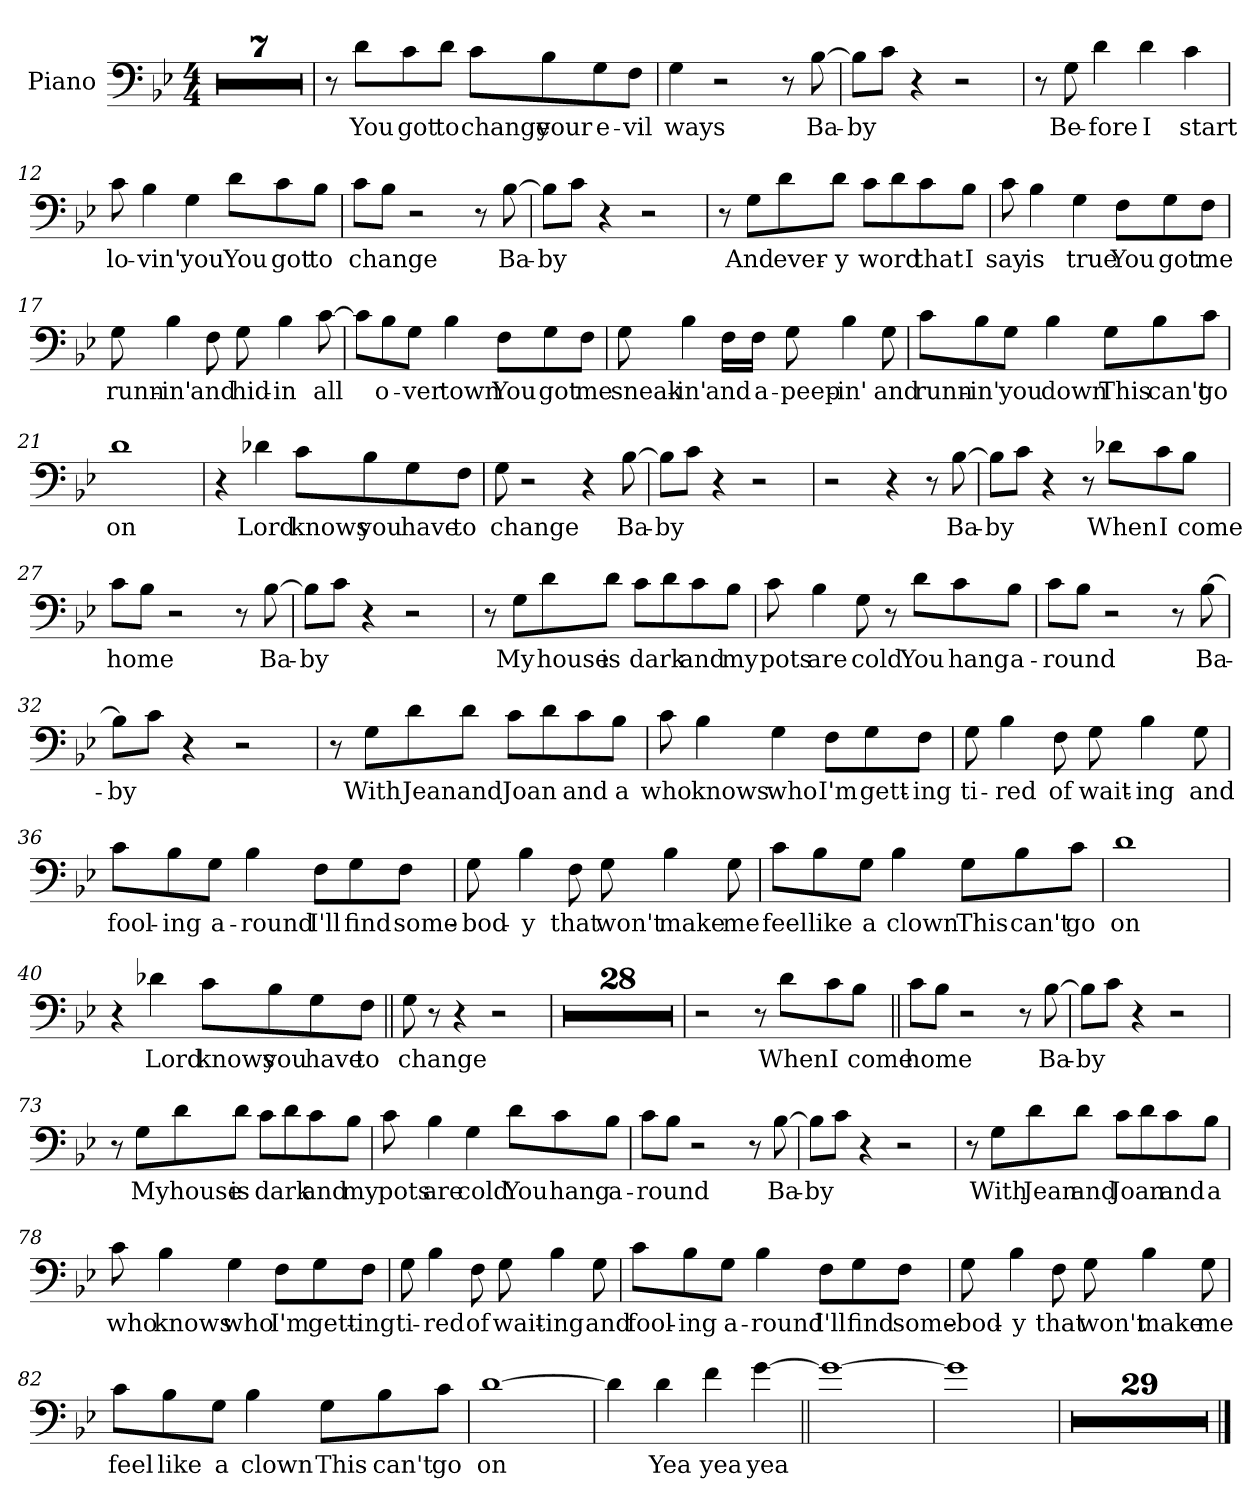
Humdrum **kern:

**kern	**text
*part1	*part1
*staff1	*staff1
*I"Piano	*
*I'Pno.	*
*clefF4	*
*k[b-e-]	*
*M4/4	*
=1	=1
1r	.
=2	=2
1r	.
=3	=3
1r	.
=4	=4
1r	.
=5	=5
1r	.
=6	=6
1r	.
=7	=7
1r	.
=8	=8
8r	.
!	!LO:LY:b
8d\L	You
!	!LO:LY:b
8c\	got
!	!LO:LY:b
8d\J	to
!	!LO:LY:b
8c\L	change
!	!LO:LY:b
8B-\	your
!	!LO:LY:b
8G\	e-
!	!LO:LY:b
8F\J	-vil
=9	=9
!	!LO:LY:b
4G\	ways
2r	.
8r	.
!	!LO:LY:b
[8B-\	Ba-
=10	=10
!	!LO:LY:b
8B-\L]	-by
8c\J	.
4r	.
2r	.
!!LO:LB:g=z
=11	=11
8r	.
!	!LO:LY:b
8G\	Be-
!	!LO:LY:b
4d\	-fore
!	!LO:LY:b
4d\	I
!	!LO:LY:b
4c\	start
=12	=12
!	!LO:LY:b
8c\	lo-
!	!LO:LY:b
4B-\	-vin'
!	!LO:LY:b
4G\	you
!	!LO:LY:b
8d\L	You
!	!LO:LY:b
8c\	got
!	!LO:LY:b
8B-\J	to
=13	=13
!	!LO:LY:b
8c\L	change
8B-\J	.
2r	.
8r	.
!	!LO:LY:b
[8B-\	Ba-
=14	=14
!	!LO:LY:b
8B-\L]	-by
8c\J	.
4r	.
2r	.
!!LO:LB:g=z
=15	=15
8r	.
!	!LO:LY:b
8G\L	And
!	!LO:LY:b
8d\	ever-
!	!LO:LY:b
8d\J	-y
!	!LO:LY:b
8c\L	word
8d\	.
!	!LO:LY:b
8c\	that
!	!LO:LY:b
8B-\J	I
=16	=16
!	!LO:LY:b
8c\	say
!	!LO:LY:b
4B-\	is
!	!LO:LY:b
4G\	true
!	!LO:LY:b
8F\L	You
!	!LO:LY:b
8G\	got
!	!LO:LY:b
8F\J	me
=17	=17
!	!LO:LY:b
8G\	runn-
!	!LO:LY:b
4B-\	-in'
!	!LO:LY:b
8F\	and
!	!LO:LY:b
8G\	hid-
!	!LO:LY:b
4B-\	-in
!	!LO:LY:b
[8c\	all
!!LO:LB:g=z
=18	=18
8c\L]	.
!	!LO:LY:b
8B-\	o-
!	!LO:LY:b
8G\J	-ver
!	!LO:LY:b
4B-\	town
!	!LO:LY:b
8F\L	You
!	!LO:LY:b
8G\	got
!	!LO:LY:b
8F\J	me
=19	=19
!	!LO:LY:b
8G\	sneak-
!	!LO:LY:b
4B-\	-in'
!	!LO:LY:b
16F\LL	and
!	!LO:LY:b
16F\JJ	a-
!	!LO:LY:b
8G\	-peep-
!	!LO:LY:b
4B-\	-in'
!	!LO:LY:b
8G\	and
!!LO:LB:g=z
=20	=20
!	!LO:LY:b
8c\L	runn-
!	!LO:LY:b
8B-\	-in'
!	!LO:LY:b
8G\J	you
!	!LO:LY:b
4B-\	down
!	!LO:LY:b
8G\L	This
!	!LO:LY:b
8B-\	can't
!	!LO:LY:b
8c\J	go
=21	=21
!	!LO:LY:b
1d	on
=22	=22
4r	.
!	!LO:LY:b
4d-X\	Lord
!	!LO:LY:b
8c\L	knows
!	!LO:LY:b
8B-\	you
!	!LO:LY:b
8G\	have
!	!LO:LY:b
8F\J	to
=23	=23
!	!LO:LY:b
8G\	change
2r	.
4r	.
!	!LO:LY:b
[8B-\	Ba-
=24	=24
!	!LO:LY:b
8B-\L]	-by
8c\J	.
4r	.
2r	.
!!LO:LB:g=z
=25	=25
2r	.
4r	.
8r	.
!	!LO:LY:b
[8B-\	Ba-
=26	=26
!	!LO:LY:b
8B-\L]	-by
8c\J	.
4r	.
8r	.
!	!LO:LY:b
8d-X\L	When
!	!LO:LY:b
8c\	I
!	!LO:LY:b
8B-\J	come
=27	=27
!	!LO:LY:b
8c\L	home
8B-\J	.
2r	.
8r	.
!	!LO:LY:b
[8B-\	Ba-
=28	=28
!	!LO:LY:b
8B-\L]	-by
8c\J	.
4r	.
2r	.
=29	=29
8r	.
!	!LO:LY:b
8G\L	My
!	!LO:LY:b
8d\	house
!	!LO:LY:b
8d\J	is
!	!LO:LY:b
8c\L	dark
8d\	.
!	!LO:LY:b
8c\	and
!	!LO:LY:b
8B-\J	my
!!LO:LB:g=z
=30	=30
!	!LO:LY:b
8c\	pots
!	!LO:LY:b
4B-\	are
!	!LO:LY:b
8G\	cold
8r	.
!	!LO:LY:b
8d\L	You
!	!LO:LY:b
8c\	hang
!	!LO:LY:b
8B-\J	a-
=31	=31
!	!LO:LY:b
8c\L	-round
8B-\J	.
2r	.
8r	.
!	!LO:LY:b
[8B-\	Ba-
=32	=32
!	!LO:LY:b
8B-\L]	-by
8c\J	.
4r	.
2r	.
=33	=33
8r	.
!	!LO:LY:b
8G\L	With
!	!LO:LY:b
8d\	Jean
!	!LO:LY:b
8d\J	and
!	!LO:LY:b
8c\L	Joan
8d\	.
!	!LO:LY:b
8c\	and
!	!LO:LY:b
8B-\J	a
!!LO:LB:g=z
=34	=34
!	!LO:LY:b
8c\	who
!	!LO:LY:b
4B-\	knows
!	!LO:LY:b
4G\	who
!	!LO:LY:b
8F\L	I'm
!	!LO:LY:b
8G\	gett-
!	!LO:LY:b
8F\J	-ing
=35	=35
!	!LO:LY:b
8G\	ti-
!	!LO:LY:b
4B-\	-red
!	!LO:LY:b
8F\	of
!	!LO:LY:b
8G\	wait-
!	!LO:LY:b
4B-\	-ing
!	!LO:LY:b
8G\	and
!!LO:LB:g=z
=36	=36
!	!LO:LY:b
8c\L	fool-
!	!LO:LY:b
8B-\	-ing
!	!LO:LY:b
8G\J	a-
!	!LO:LY:b
4B-\	-round
!	!LO:LY:b
8F\L	I'll
!	!LO:LY:b
8G\	find
!	!LO:LY:b
8F\J	some-
=37	=37
!	!LO:LY:b
8G\	-bod-
!	!LO:LY:b
4B-\	-y
!	!LO:LY:b
8F\	that
!	!LO:LY:b
8G\	won't
!	!LO:LY:b
4B-\	make
!	!LO:LY:b
8G\	me
!!LO:LB:g=z
=38	=38
!	!LO:LY:b
8c\L	feel
!	!LO:LY:b
8B-\	like
!	!LO:LY:b
8G\J	a
!	!LO:LY:b
4B-\	clown
!	!LO:LY:b
8G\L	This
!	!LO:LY:b
8B-\	can't
!	!LO:LY:b
8c\J	go
=39	=39
!	!LO:LY:b
1d	on
=40	=40
4r	.
!	!LO:LY:b
4d-X\	Lord
!	!LO:LY:b
8c\L	knows
!	!LO:LY:b
8B-\	you
!	!LO:LY:b
8G\	have
!	!LO:LY:b
8F\J	to
=41||	=41||
!	!LO:LY:b
8G\	change
8r	.
4r	.
2r	.
=42	=42
1r	.
=43	=43
1r	.
!!LO:PB:g=z
=44	=44
1r	.
=45	=45
1r	.
=46	=46
1r	.
=47	=47
1r	.
=48	=48
1r	.
=49	=49
1r	.
=50	=50
1r	.
=51	=51
1r	.
=52	=52
1r	.
=53	=53
1r	.
=54	=54
1r	.
=55	=55
1r	.
=56	=56
1r	.
=57	=57
1r	.
=58	=58
1r	.
=59	=59
1r	.
=60	=60
1r	.
=61	=61
1r	.
=62	=62
1r	.
!!LO:LB:g=z
=63	=63
1r	.
=64	=64
1r	.
=65	=65
1r	.
=66	=66
1r	.
=67	=67
1r	.
=68	=68
1r	.
=69	=69
1r	.
=70	=70
2r	.
8r	.
!	!LO:LY:b
8d\L	When
!	!LO:LY:b
8c\	I
!	!LO:LY:b
8B-\J	come
=71||	=71||
!	!LO:LY:b
8c\L	home
8B-\J	.
2r	.
8r	.
!	!LO:LY:b
[8B-\	Ba-
=72	=72
!	!LO:LY:b
8B-\L]	-by
8c\J	.
4r	.
2r	.
!!LO:LB:g=z
=73	=73
8r	.
!	!LO:LY:b
8G\L	My
!	!LO:LY:b
8d\	house
!	!LO:LY:b
8d\J	is
!	!LO:LY:b
8c\L	dark
8d\	.
!	!LO:LY:b
8c\	and
!	!LO:LY:b
8B-\J	my
=74	=74
!	!LO:LY:b
8c\	pots
!	!LO:LY:b
4B-\	are
!	!LO:LY:b
4G\	cold
!	!LO:LY:b
8d\L	You
!	!LO:LY:b
8c\	hang
!	!LO:LY:b
8B-\J	a-
=75	=75
!	!LO:LY:b
8c\L	-round
8B-\J	.
2r	.
8r	.
!	!LO:LY:b
[8B-\	Ba-
=76	=76
!	!LO:LY:b
8B-\L]	-by
8c\J	.
4r	.
2r	.
!!LO:LB:g=z
=77	=77
8r	.
!	!LO:LY:b
8G\L	With
!	!LO:LY:b
8d\	Jean
!	!LO:LY:b
8d\J	and
!	!LO:LY:b
8c\L	Joan
8d\	.
!	!LO:LY:b
8c\	and
!	!LO:LY:b
8B-\J	a
=78	=78
!	!LO:LY:b
8c\	who
!	!LO:LY:b
4B-\	knows
!	!LO:LY:b
4G\	who
!	!LO:LY:b
8F\L	I'm
!	!LO:LY:b
8G\	gett-
!	!LO:LY:b
8F\J	-ing
=79	=79
!	!LO:LY:b
8G\	ti-
!	!LO:LY:b
4B-\	-red
!	!LO:LY:b
8F\	of
!	!LO:LY:b
8G\	wait-
!	!LO:LY:b
4B-\	-ing
!	!LO:LY:b
8G\	and
!!LO:LB:g=z
=80	=80
!	!LO:LY:b
8c\L	fool-
!	!LO:LY:b
8B-\	-ing
!	!LO:LY:b
8G\J	a-
!	!LO:LY:b
4B-\	-round
!	!LO:LY:b
8F\L	I'll
!	!LO:LY:b
8G\	find
!	!LO:LY:b
8F\J	some-
=81	=81
!	!LO:LY:b
8G\	-bod-
!	!LO:LY:b
4B-\	-y
!	!LO:LY:b
8F\	that
!	!LO:LY:b
8G\	won't
!	!LO:LY:b
4B-\	make
!	!LO:LY:b
8G\	me
!!LO:LB:g=z
=82	=82
!	!LO:LY:b
8c\L	feel
!	!LO:LY:b
8B-\	like
!	!LO:LY:b
8G\J	a
!	!LO:LY:b
4B-\	clown
!	!LO:LY:b
8G\L	This
!	!LO:LY:b
8B-\	can't
!	!LO:LY:b
8c\J	go
=83	=83
!	!LO:LY:b
[1d	on
=84	=84
4d\]	.
!	!LO:LY:b
4d\	Yea
!	!LO:LY:b
4f\	yea
!	!LO:LY:b
[4g\	yea
=85||	=85||
1g_	.
=86	=86
1g]	.
=87	=87
1r	.
=88	=88
1r	.
=89	=89
1r	.
=90	=90
1r	.
=91	=91
1r	.
!!LO:LB:g=z
=92	=92
1r	.
=93	=93
1r	.
=94	=94
1r	.
=95	=95
1r	.
=96	=96
1r	.
=97	=97
1r	.
=98	=98
1r	.
=99	=99
1r	.
=100	=100
1r	.
=101	=101
1r	.
=102	=102
1r	.
=103	=103
1r	.
=104	=104
1r	.
=105	=105
1r	.
=106	=106
1r	.
=107	=107
1r	.
=108	=108
1r	.
=109	=109
1r	.
=110	=110
1r	.
!!LO:LB:g=z
=111	=111
1r	.
=112	=112
1r	.
=113	=113
1r	.
=114	=114
1r	.
=115	=115
1r	.
==	==
*-	*-
